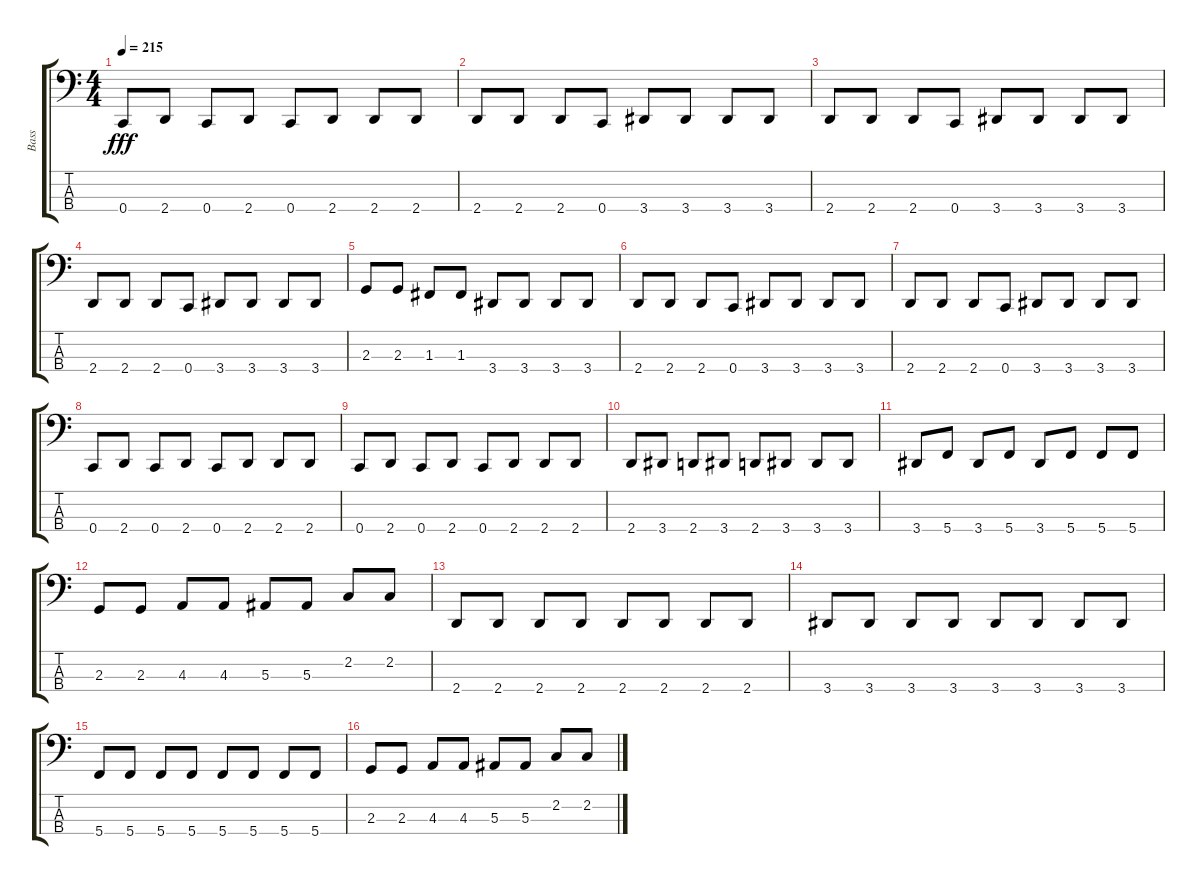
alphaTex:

\track ("Bass" "Bass") {instrument electricbassfinger}
\staff {score tabs}
\tuning (Eb2 Bb1 F1 C1) {hide}
\ts (4 4)
\tempo 215
\clef f4
\ks c
0.4.8{dy fff} 2.4.8 0.4.8 2.4.8 0.4.8 2.4.8 2.4.8 2.4.8 |
2.4.8 2.4.8 2.4.8 0.4.8 3.4.8 3.4.8 3.4.8 3.4.8 |
2.4.8 2.4.8 2.4.8 0.4.8 3.4.8 3.4.8 3.4.8 3.4.8 |
2.4.8 2.4.8 2.4.8 0.4.8 3.4.8 3.4.8 3.4.8 3.4.8 |
2.3.8 2.3.8 1.3.8 1.3.8 3.4.8 3.4.8 3.4.8 3.4.8 |
2.4.8 2.4.8 2.4.8 0.4.8 3.4.8 3.4.8 3.4.8 3.4.8 |
2.4.8 2.4.8 2.4.8 0.4.8 3.4.8 3.4.8 3.4.8 3.4.8 |
0.4.8 2.4.8 0.4.8 2.4.8 0.4.8 2.4.8 2.4.8 2.4.8 |
0.4.8 2.4.8 0.4.8 2.4.8 0.4.8 2.4.8 2.4.8 2.4.8 |
2.4.8 3.4.8 2.4.8 3.4.8 2.4.8 3.4.8 3.4.8 3.4.8 |
3.4.8 5.4.8 3.4.8 5.4.8 3.4.8 5.4.8 5.4.8 5.4.8 |
2.3.8 2.3.8 4.3.8 4.3.8 5.3.8 5.3.8 2.2.8 2.2.8 |
2.4.8 2.4.8 2.4.8 2.4.8 2.4.8 2.4.8 2.4.8 2.4.8 |
3.4.8 3.4.8 3.4.8 3.4.8 3.4.8 3.4.8 3.4.8 3.4.8 |
5.4.8 5.4.8 5.4.8 5.4.8 5.4.8 5.4.8 5.4.8 5.4.8 |
2.3.8 2.3.8 4.3.8 4.3.8 5.3.8 5.3.8 2.2.8 2.2.8
